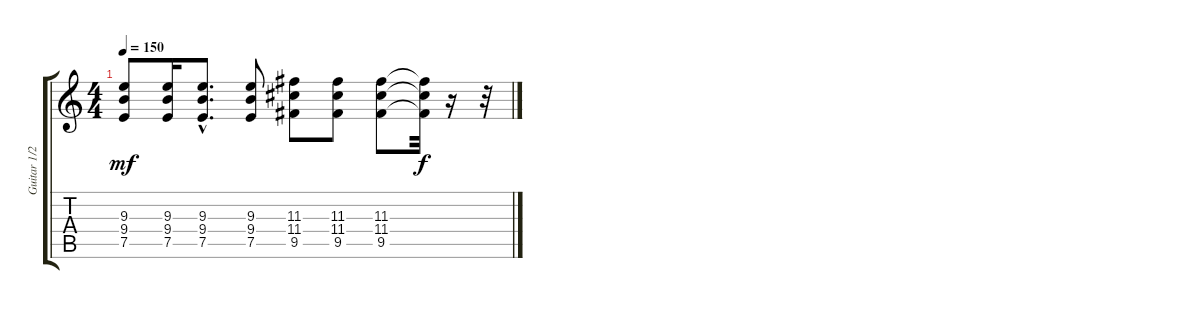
\track ("Guitar 1/2 - Brett Gurewitz/Greg Hetson" "Guitar 1/2") {instrument distortionguitar}
\staff {score tabs}
\tuning (E4 B3 G3 D3 A2 E2) {hide}
\ts (4 4)
\tempo 150
\clef g2
\ks c
(9.3 9.4 7.5).8{dy mf} (9.3 9.4 7.5).16 (9.3{hac} 9.4{hac} 7.5{hac}).8{d} (9.3 9.4 7.5).8 (11.3 11.4 9.5).8 (11.3 11.4 9.5).8 (11.3 11.4 9.5).8 (11.3{t} 11.4{t} 9.5{t}).32{dy f} r.16 r.32
